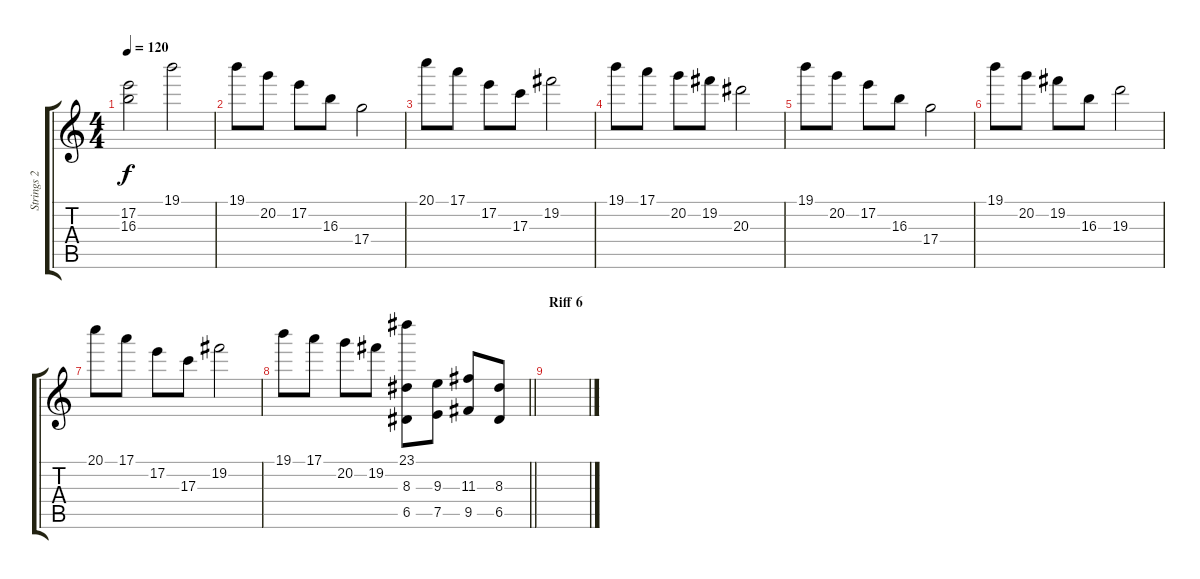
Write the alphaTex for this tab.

\track ("Strings 2" "Strings 2") {instrument acousticguitarnylon}
\staff {score tabs}
\tuning (E4 B3 G3 D3 A2 E2) {hide}
\ts (4 4)
\tempo 120
\clef g2
\ks c
(17.2 16.3).2{dy f} 19.1.2 |
19.1.8 20.2.8 17.2.8 16.3.8 17.4.2 |
20.1.8 17.1.8 17.2.8 17.3.8 19.2.2 |
19.1.8 17.1.8 20.2.8 19.2.8 20.3.2 |
19.1.8 20.2.8 17.2.8 16.3.8 17.4.2 |
19.1.8 20.2.8 19.2.8 16.3.8 19.3.2 |
20.1.8 17.1.8 17.2.8 17.3.8 19.2.2 |
\barLineRight lightlight
19.1.8 17.1.8 20.2.8 19.2.8 (23.1 8.3 6.5).8{volume 6} (9.3 7.5).8 (11.3 9.5).8 (8.3 6.5).8 |
\section ("" "Riff 6")
